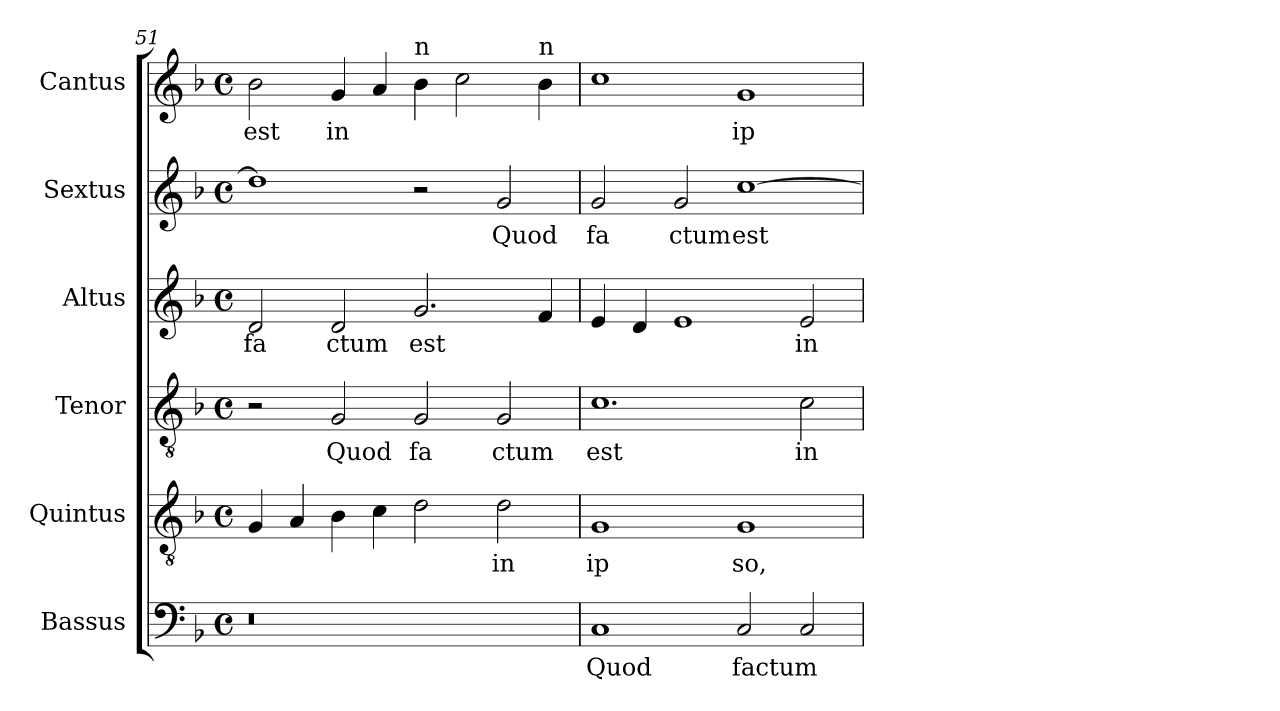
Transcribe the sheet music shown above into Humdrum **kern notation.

**kern	**text	**kern	**text	**kern	**text	**kern	**text	**kern	**text	**kern	**text
*part6	*part6	*part5	*part5	*part4	*part4	*part3	*part3	*part2	*part2	*part1	*part1
*staff6	*staff6	*staff5	*staff5	*staff4	*staff4	*staff3	*staff3	*staff2	*staff2	*staff1	*staff1
*I"Bassus	*	*I"Quintus	*	*I"Tenor	*	*I"Altus	*	*I"Sextus	*	*I"Cantus	*
*I'Bassus	*	*I'Quintus	*	*I'Tenor	*	*I'Altus	*	*I'Sextus	*	*I'Cantus	*
*clefF4	*	*clefGv2	*	*clefGv2	*	*clefG2	*	*clefG2	*	*clefG2	*
*k[b-]	*	*k[b-]	*	*k[b-]	*	*k[b-]	*	*k[b-]	*	*k[b-]	*
*F:	*	*F:	*	*F:	*	*F:	*	*F:	*	*F:	*
*M4/4	*	*M4/4	*	*M4/4	*	*M4/4	*	*M4/4	*	*M4/4	*
*met(c)	*	*met(c)	*	*met(c)	*	*met(c)	*	*met(c)	*	*met(c)	*
=51	=51	=51	=51	=51	=51	=51	=51	=51	=51	=51	=51
!	!	!	!	!	!	!	!LO:LY:b:cj	!	!	!	!LO:LY:b:cj
0r	.	4G/	.	2r	.	2d/	fa	1dd]	.	2b-\	est
.	.	4A/	.	.	.	.	.	.	.	.	.
!	!	!	!	!	!LO:LY:b:cj	!	!LO:LY:b:cj	!	!	!	!LO:LY:b:cj
.	.	4B-\	.	2G/	Quod	2d/	ctum	.	.	4g/	in
.	.	4c\	.	.	.	.	.	.	.	4a/	.
!	!	!	!	!	!	!	!	!	!	!LO:TX:a:t=n	!
!	!	!	!	!	!LO:LY:b:cj	!	!LO:LY:b	!	!	!	!
.	.	2d\	.	2G/	fa	2.g/	est	2r	.	4b-\	.
.	.	.	.	.	.	.	.	.	.	2cc\	.
!	!	!	!LO:LY:b:cj	!	!LO:LY:b:cj	!	!	!	!LO:LY:b:cj	!	!
.	.	2d\	in	2G/	ctum	.	.	2g/	Quod	.	.
!	!	!	!	!	!	!	!	!	!	!LO:TX:a:t=n	!
.	.	.	.	.	.	4f/	.	.	.	4b-\	.
=52	=52	=52	=52	=52	=52	=52	=52	=52	=52	=52	=52
!	!LO:LY:b:cj	!	!LO:LY:b:cj	!	!LO:LY:b:cj	!	!	!	!LO:LY:b:cj	!	!
1C	Quod	1G	ip	1.c	est	4e/	.	2g/	fa	1cc	.
.	.	.	.	.	.	4d/	.	.	.	.	.
!	!	!	!	!	!	!	!	!	!LO:LY:b:cj	!	!
.	.	.	.	.	.	1e	.	2g/	ctum	.	.
!	!LO:LY:b	!	!LO:LY:b:cj	!	!	!	!	!	!LO:LY:b:cj	!	!LO:LY:b:cj
2C/	factum	1G	so,	.	.	.	.	[>1cc	est	1g	ip-
!	!	!	!	!	!LO:LY:b:cj	!	!LO:LY:b:cj	!	!	!	!
2C/	.	.	.	2c\	in	2e/	in	.	.	.	.
=	=	=	=	=	=	=	=	=	=	=	=
*-	*-	*-	*-	*-	*-	*-	*-	*-	*-	*-	*-
